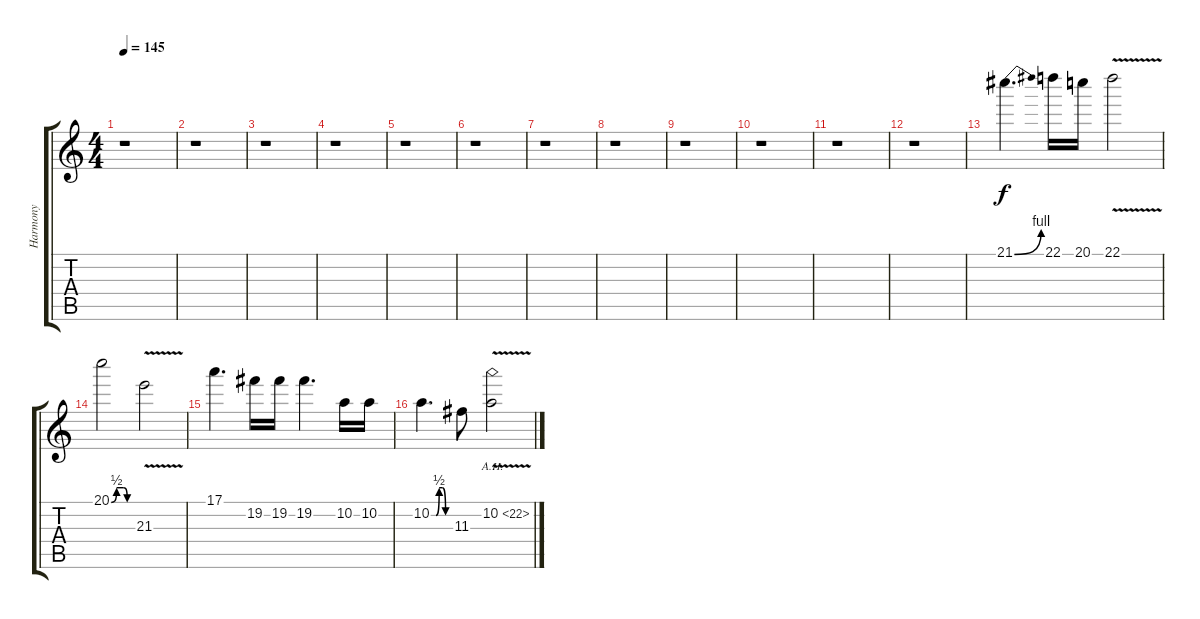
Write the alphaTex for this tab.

\track ("Harmony" "Harmony") {instrument distortionguitar}
\staff {score tabs}
\tuning (E4 B3 G3 D3 A2 E2) {hide}
\ts (4 4)
\tempo 145
\clef g2
\ks c
r.1{dy f} |
r.1 |
r.1 |
r.1 |
r.1 |
r.1 |
r.1 |
r.1 |
r.1 |
r.1 |
r.1 |
r.1 |
21.1{be (bend 0 0 60 4)}.4{d} 22.1.16 20.1.16 22.1{v}.2 |
20.1{be (custom 0 0 15 2 35 2 45 0 60 0)}.2 21.3{v}.2 |
17.1.4{d} 19.2.16 19.2.16 19.2.4{d} 10.2.16 10.2.16 |
10.2{be (custom 0 0 15 0 25 2 35 2 45 0 60 0)}.4{d} 11.3.8 10.2{ah 12 v}.2
